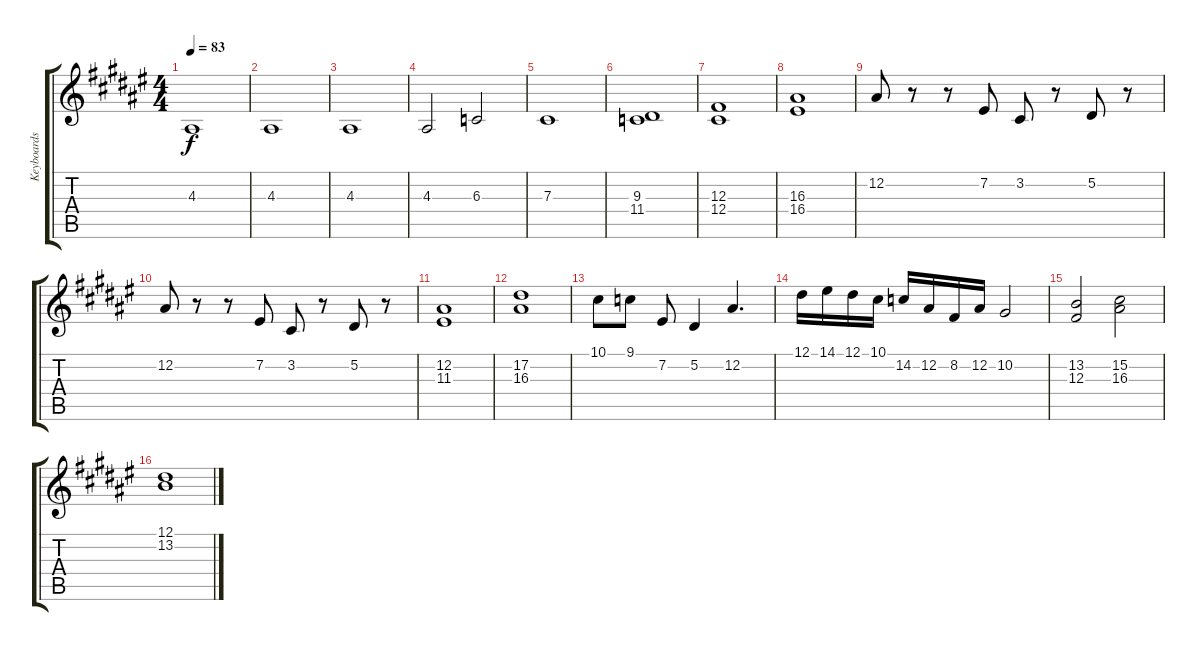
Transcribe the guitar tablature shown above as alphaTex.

\track ("Keyboards" "Keyboards") {instrument stringensemble1}
\staff {score tabs}
\tuning (Eb4 Bb3 Gb3 Db3 Ab2 Eb2) {hide}
\ts (4 4)
\tempo 83
\clef g2
\ks d#minor
4.3.1{dy f} |
4.3.1 |
4.3.1 |
4.3.2 6.3.2 |
7.3.1 |
(9.3 11.4).1 |
(12.3 12.4).1 |
(16.3 16.4).1 |
12.2.8 r.8 r.8 7.2.8 3.2.8 r.8 5.2.8 r.8 |
12.2.8 r.8 r.8 7.2.8 3.2.8 r.8 5.2.8 r.8 |
(12.2 11.3).1 |
(17.2 16.3).1 |
10.1.8 9.1.8 7.2.8 5.2.4 12.2.4{d} |
12.1.16 14.1.16 12.1.16 10.1.16 14.2.16 12.2.16 8.2.16 12.2.16 10.2.2 |
(13.2 12.3).2 (15.2 16.3).2 |
(12.1 13.2).1
